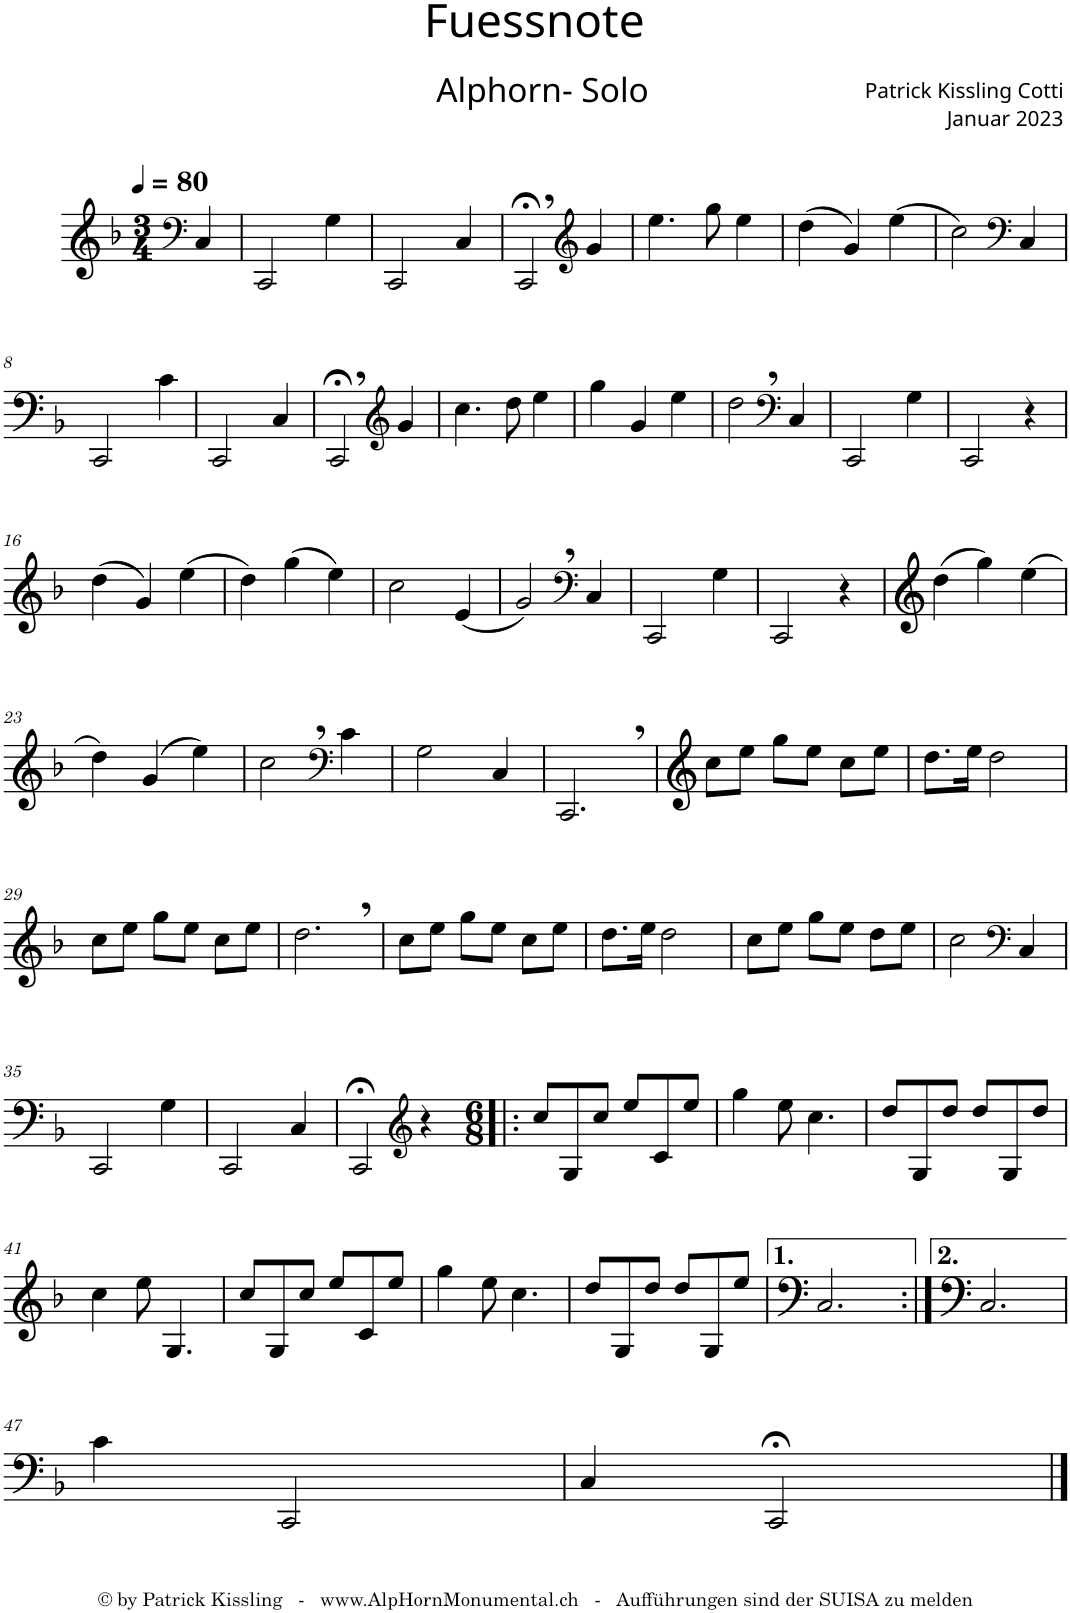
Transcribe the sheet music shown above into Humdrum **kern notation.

**kern
*part1
*staff1
*I"1.
*clefF4
*Trd4c7
*k[b-]
*M3/4
*MM80
=1
4C/
=2
2CC/
4G\
=3
2CC/
4C/
=4
2CC;<,/
*clefG2
4g/
=5
4.ee\
8gg\
4ee\
=6
(4dd\
4g/)
(4ee\
=7
2cc\)
*clefF4
4C/
!!LO:LB:g=z
=8
2CC/
4c\
=9
2CC/
4C/
=10
2CC;<,/
*clefG2
4g/
=11
4.cc\
8dd\
4ee\
=12
4gg\
4g/
4ee\
=13
2dd,\
*clefF4
4C/
=14
2CC/
4G\
=15
2CC/
4r
!!LO:LB:g=z
=16
(4dd\
4g/)
(4ee\
=17
4dd\)
(4gg\
4ee\)
=18
2cc\
(4e/
=19
2g,/)
*clefF4
4C/
=20
2CC/
4G\
=21
2CC/
4r
=22
(4dd\
4gg\)
(4ee\
!!LO:LB:g=z
=23
4dd\)
(4g/
4ee\)
=24
2cc,\
*clefF4
4c\
=25
2G\
4C/
=26
2.CC,/
=27
8cc\L
8ee\J
8gg\L
8ee\J
8cc\L
8ee\J
=28
8.dd\L
16ee\Jk
2dd\
!!LO:LB:g=z
=29
8cc\L
8ee\J
8gg\L
8ee\J
8cc\L
8ee\J
=30
2.dd,\
=31
8cc\L
8ee\J
8gg\L
8ee\J
8cc\L
8ee\J
=32
8.dd\L
16ee\Jk
2dd\
=33
8cc\L
8ee\J
8gg\L
8ee\J
8dd\L
8ee\J
=34
2cc\
*clefF4
4C/
!!LO:LB:g=z
=35
2CC/
4G\
=36
2CC/
4C/
=37
2CC;</
*clefG2
4r
=38!|:
*M6/8
8cc/L
8G/
8cc/J
8ee/L
8c/
8ee/J
=39
4gg\
8ee\
4.cc\
=40
8dd/L
8G/
8dd/J
8dd/L
8G/
8dd/J
!!LO:LB:g=z
=41
4cc\
8ee\
4.G/
=42
8cc/L
8G/
8cc/J
8ee/L
8c/
8ee/J
=43
4gg\
8ee\
4.cc\
=44
8dd/L
8G/
8dd/J
8dd/L
8G/
8ee/J
=45
2.C/
=46:|!
2.C/
!!LO:LB:g=z
=47
4c\
2CC/
=48
4C/
2CC;</
==
*-
